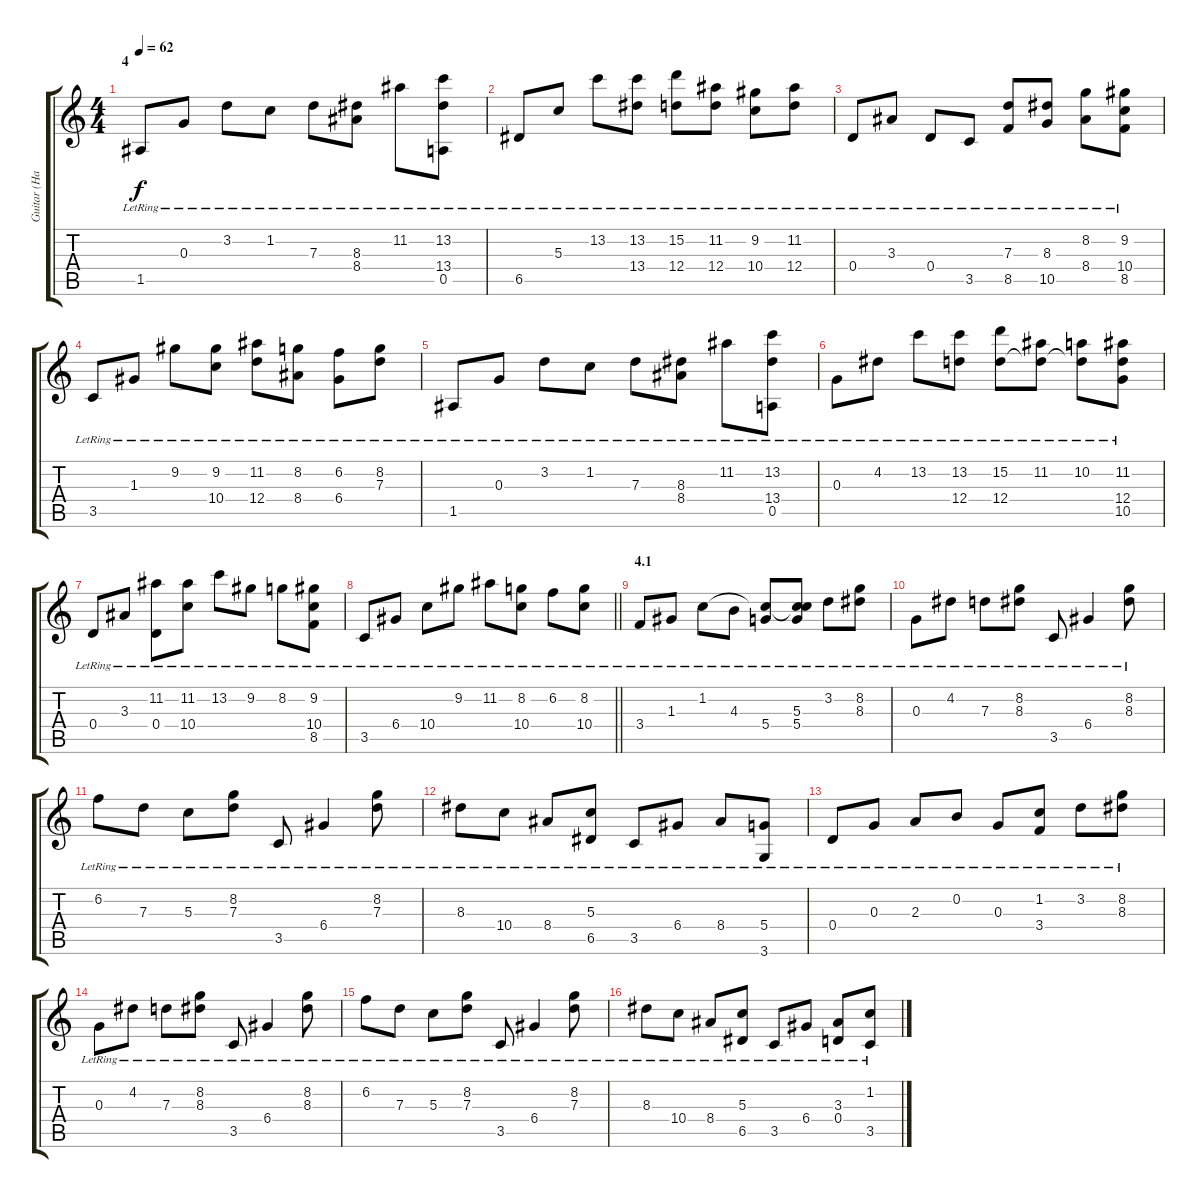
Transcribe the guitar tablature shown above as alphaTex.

\track ("Guitar (Hard)" "Guitar (Ha") {instrument acousticguitarsteel}
\staff {score tabs}
\tuning (E4 B3 G3 D3 A2 E2) {hide}
\ts (4 4)
\section ("" "4")
\tempo 62
\clef g2
\ks c
1.5{lr}.8{dy f} 0.3{lr}.8 3.2{lr}.8 1.2{lr}.8 7.3{lr}.8 (8.3{lr} 8.4{lr}).8 11.2{lr}.8 (13.2{lr} 13.4{lr} 0.5{lr}).8 |
6.5{lr}.8 5.3{lr}.8 13.2{lr}.8 (13.2{lr} 13.4{lr}).8 (15.2{lr} 12.4{lr}).8 (11.2{lr} 12.4{lr}).8 (9.2{lr} 10.4{lr}).8 (11.2{lr} 12.4{lr}).8 |
0.4{lr}.8 3.3{lr}.8 0.4{lr}.8 3.5{lr}.8 (7.3{lr} 8.5{lr}).8 (8.3{lr} 10.5{lr}).8 (8.2{lr} 8.4{lr}).8 (9.2{lr} 10.4{lr} 8.5{lr}).8 |
3.5{lr}.8 1.3{lr}.8 9.2{lr}.8 (9.2{lr} 10.4{lr}).8 (11.2{lr} 12.4{lr}).8 (8.2{lr} 8.4{lr}).8 (6.2{lr} 6.4{lr}).8 (8.2{lr} 7.3{lr}).8 |
1.5{lr}.8 0.3{lr}.8 3.2{lr}.8 1.2{lr}.8 7.3{lr}.8 (8.3{lr} 8.4{lr}).8 11.2{lr}.8 (13.2{lr} 13.4{lr} 0.5{lr}).8 |
0.3{lr}.8 4.2{lr}.8 13.2{lr}.8 (13.2{lr} 12.4{lr}).8 (15.2{lr} 12.4{lr}).8 (11.2{lr} 12.4{t}).8 (10.2{lr} 12.4{t}).8 (11.2{lr} 12.4{lr} 10.5{lr}).8 |
0.4{lr}.8 3.3{lr}.8 (11.2{lr} 0.4{lr}).8 (11.2{lr} 10.4{lr}).8 13.2{lr}.8 9.2{lr}.8 8.2{lr}.8 (9.2{lr} 10.4{lr} 8.5{lr}).8 |
\barLineRight lightlight
3.5{lr}.8 6.4{lr}.8 10.4{lr}.8 9.2{lr}.8 11.2{lr}.8 (8.2{lr} 10.4{lr}).8 6.2{lr}.8 (8.2{lr} 10.4{lr}).8 |
\section ("" "4.1")
3.4{lr}.8 1.3{lr}.8 1.2{lr}.8 4.3{lr}.8 (1.2{t} 5.4{lr}).8 (1.2{t} 5.3{lr} 5.4{lr}).8 3.2{lr}.8 (8.2{lr} 8.3{lr}).8 |
0.3{lr}.8 4.2{lr}.8 7.3{lr}.8 (8.2{lr} 8.3{lr}).8 3.5{lr}.8 6.4{lr}.4 (8.2{lr} 8.3{lr}).8 |
6.2{lr}.8 7.3{lr}.8 5.3{lr}.8 (8.2{lr} 7.3{lr}).8 3.5{lr}.8 6.4{lr}.4 (8.2{lr} 7.3{lr}).8 |
8.3{lr}.8 10.4{lr}.8 8.4{lr}.8 (5.3{lr} 6.5{lr}).8 3.5{lr}.8 6.4{lr}.8 8.4{lr}.8 (5.4{lr} 3.6{lr}).8 |
0.4{lr}.8 0.3{lr}.8 2.3{lr}.8 0.2{lr}.8 0.3{lr}.8 (1.2{lr} 3.4{lr}).8 3.2{lr}.8 (8.2{lr} 8.3{lr}).8 |
0.3{lr}.8 4.2{lr}.8 7.3{lr}.8 (8.2{lr} 8.3{lr}).8 3.5{lr}.8 6.4{lr}.4 (8.2{lr} 8.3{lr}).8 |
6.2{lr}.8 7.3{lr}.8 5.3{lr}.8 (8.2{lr} 7.3{lr}).8 3.5{lr}.8 6.4{lr}.4 (8.2{lr} 7.3{lr}).8 |
8.3{lr}.8 10.4{lr}.8 8.4{lr}.8 (5.3{lr} 6.5{lr}).8 3.5{lr}.8 6.4{lr}.8 (3.3{lr} 0.4{lr}).8 (1.2{lr} 3.5{lr}).8
